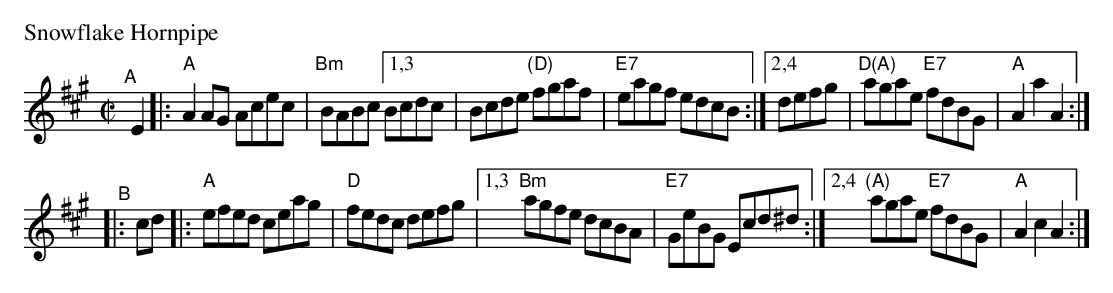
X:1
P: Snowflake Hornpipe
M: C|
L: 1/8
K: A
"^A"[|] E2 |:\
"A"A2AG Acec | "Bm"BABc [1,3 Bcdc | Bcde "(D)"fgaf | "E7"eagf edcB \
                      :|[2,4 defg | "D(A)"agae "E7"fdBG | "A"A2a2 A2 :|
"^B"|: cd |:\
"A"efed ceag | "D"fedc defg |[1,3 "Bm"agfe dcBA | "E7"GeBG Ecd^d \
                           :|[2,4 "(A)"agae "E7"fdBG | "A"A2c2 A2 :|
